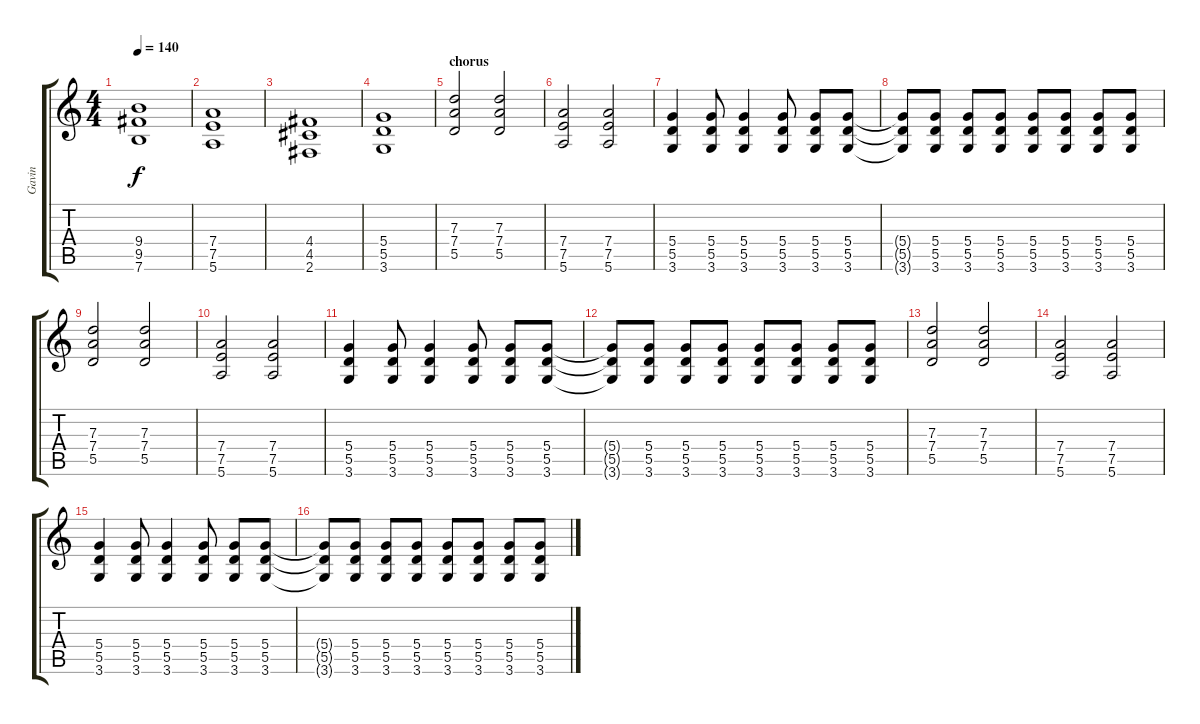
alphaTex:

\track ("Gavin " "Gavin ") {instrument distortionguitar}
\staff {score tabs}
\tuning (E4 B3 G3 D3 A2 E2) {hide}
\ts (4 4)
\tempo 140
\clef g2
\ks c
(9.4 9.5 7.6).1{dy f} |
(7.4 7.5 5.6).1 |
(4.4 4.5 2.6).1 |
(5.4 5.5 3.6).1 |
\section ("" "chorus")
(7.3 7.4 5.5).2{volume 12} (7.3 7.4 5.5).2 |
(7.4 7.5 5.6).2 (7.4 7.5 5.6).2 |
(5.4 5.5 3.6).4 (5.4 5.5 3.6).8 (5.4 5.5 3.6).4 (5.4 5.5 3.6).8 (5.4 5.5 3.6).8 (5.4 5.5 3.6).8 |
(5.4{t} 5.5{t} 3.6{t}).8 (5.4 5.5 3.6).8 (5.4 5.5 3.6).8 (5.4 5.5 3.6).8 (5.4 5.5 3.6).8 (5.4 5.5 3.6).8 (5.4 5.5 3.6).8 (5.4 5.5 3.6).8 |
(7.3 7.4 5.5).2 (7.3 7.4 5.5).2 |
(7.4 7.5 5.6).2 (7.4 7.5 5.6).2 |
(5.4 5.5 3.6).4 (5.4 5.5 3.6).8 (5.4 5.5 3.6).4 (5.4 5.5 3.6).8 (5.4 5.5 3.6).8 (5.4 5.5 3.6).8 |
(5.4{t} 5.5{t} 3.6{t}).8 (5.4 5.5 3.6).8 (5.4 5.5 3.6).8 (5.4 5.5 3.6).8 (5.4 5.5 3.6).8 (5.4 5.5 3.6).8 (5.4 5.5 3.6).8 (5.4 5.5 3.6).8 |
(7.3 7.4 5.5).2 (7.3 7.4 5.5).2 |
(7.4 7.5 5.6).2 (7.4 7.5 5.6).2 |
(5.4 5.5 3.6).4 (5.4 5.5 3.6).8 (5.4 5.5 3.6).4 (5.4 5.5 3.6).8 (5.4 5.5 3.6).8 (5.4 5.5 3.6).8 |
(5.4{t} 5.5{t} 3.6{t}).8 (5.4 5.5 3.6).8 (5.4 5.5 3.6).8 (5.4 5.5 3.6).8 (5.4 5.5 3.6).8 (5.4 5.5 3.6).8 (5.4 5.5 3.6).8 (5.4 5.5 3.6).8
